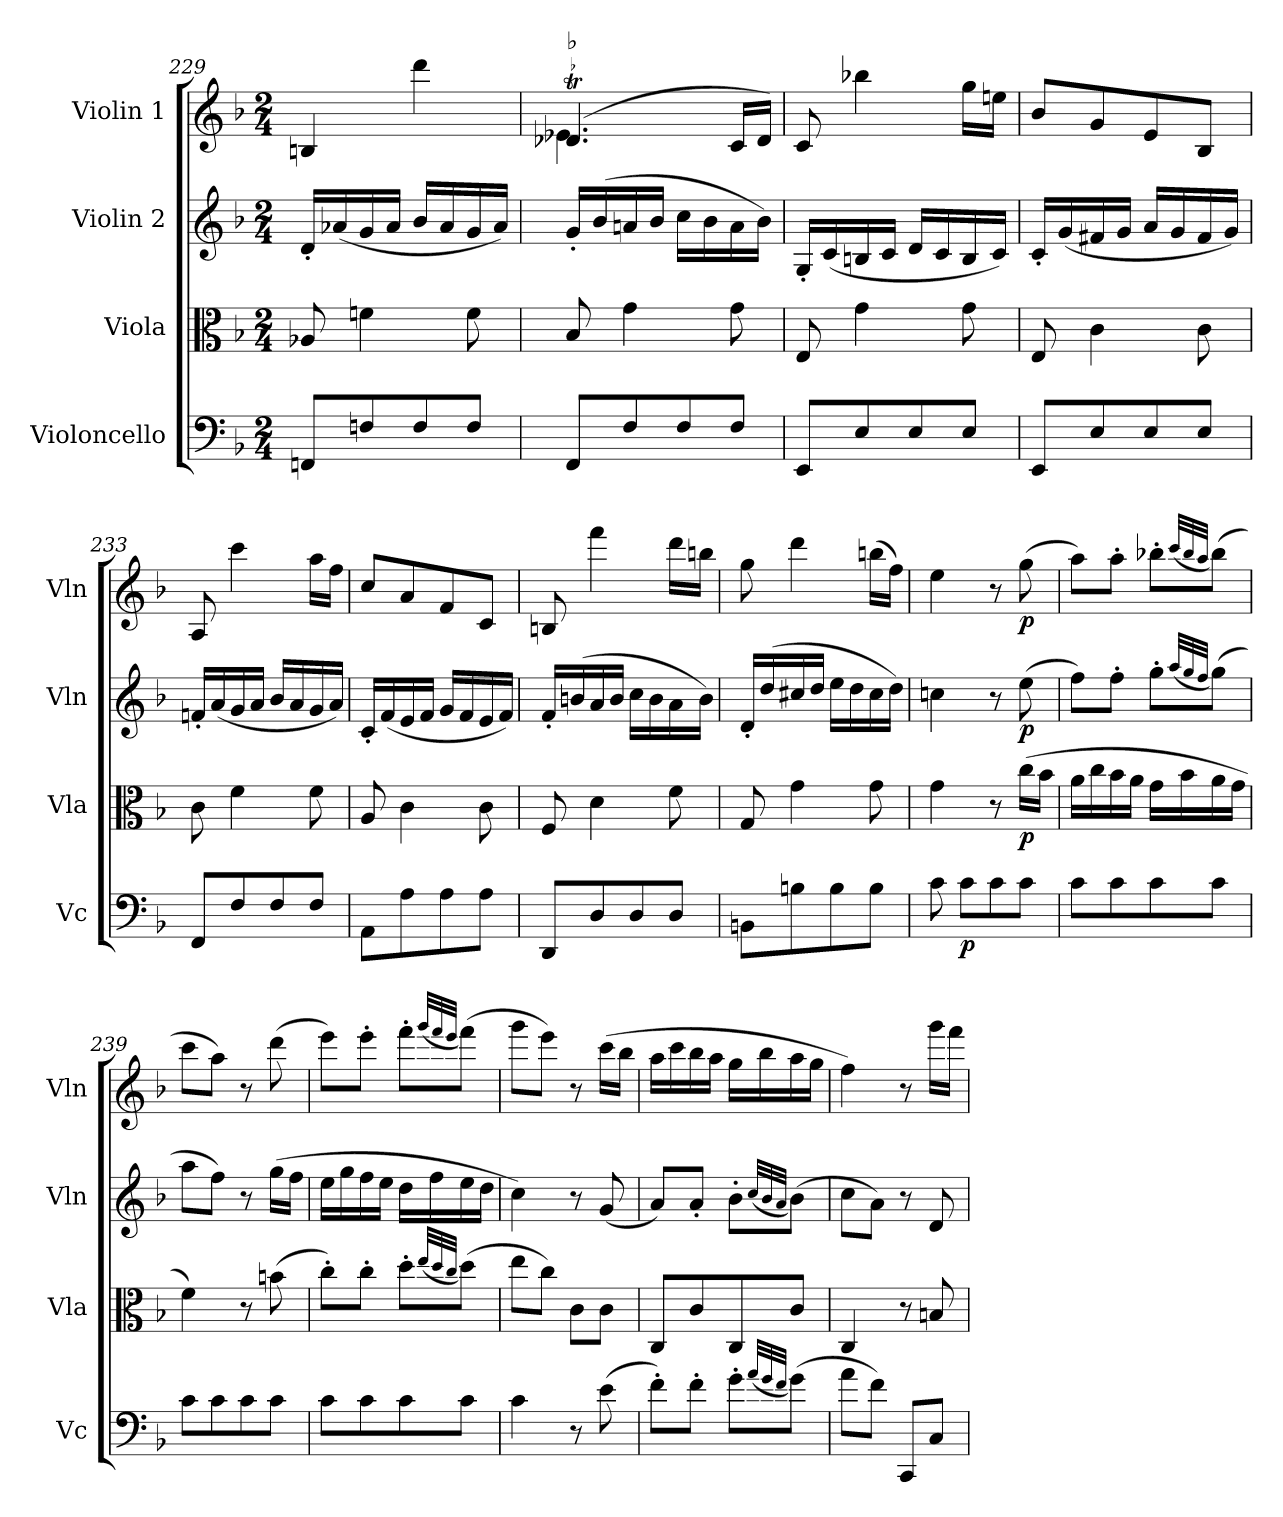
**kern	**dynam	**kern	**dynam	**kern	**dynam	**kern	**dynam
*part4	*part4	*part3	*part3	*part2	*part2	*part1	*part1
*staff4	*staff4	*staff3	*staff3	*staff2	*staff2	*staff1	*staff1
*I"Violoncello	*	*I"Viola	*	*I"Violin 2	*	*I"Violin 1	*
*I'Vc	*	*I'Vla	*	*I'Vln	*	*I'Vln	*
*clefF4	*	*clefC3	*	*clefG2	*	*clefG2	*
*k[b-]	*	*k[b-]	*	*k[b-]	*	*k[b-]	*
*M2/4	*	*M2/4	*	*M2/4	*	*M2/4	*
=229	=229	=229	=229	=229	=229	=229	=229
8FFn/L	.	8A-X/	.	16d'/LL	.	4Bn/	.
.	.	.	.	(16a-X/	.	.	.
8Fn/	.	4fn\	.	16g/	.	.	.
.	.	.	.	16a-/JJ	.	.	.
8F/	.	.	.	16b-/LL	.	4ddd\	.
.	.	.	.	16a-/	.	.	.
8F/J	.	8f\	.	16g/	.	.	.
.	.	.	.	16a-/JJ)	.	.	.
!!LO:LB:g=z
=230	=230	=230	=230	=230	=230	=230	=230
*	*	*	*	*	*	*^	*
!	!	!	!	!	!	!LO:TX:a:t=♭	!	!
8FF/L	.	8B-/	.	16g'/LL	.	(4.d-XT/	4.e-X	.
.	.	.	.	(16b-/	.	.	.	.
8F/	.	4g\	.	16an/	.	.	.	.
.	.	.	.	16b-/JJ	.	.	.	.
8F/	.	.	.	16cc\LL	.	.	.	.
.	.	.	.	16b-\	.	.	.	.
8F/J	.	8g\	.	16a\	.	16c/LL	8ryy	.
.	.	.	.	16b-\JJ)	.	16d-/JJ)	.	.
*	*	*	*	*	*	*v	*v	*
=231	=231	=231	=231	=231	=231	=231	=231
8EE/L	.	8E/	.	16G'/LL	.	8c/	.
.	.	.	.	(16c/	.	.	.
8E/	.	4g\	.	16Bn/	.	4bb-X\	.
.	.	.	.	16c/JJ	.	.	.
8E/	.	.	.	16d/LL	.	.	.
.	.	.	.	16c/	.	.	.
8E/J	.	8g\	.	16B/	.	16gg\LL	.
.	.	.	.	16c/JJ)	.	16een\JJ	.
!!LO:PB:g=z
=232	=232	=232	=232	=232	=232	=232	=232
8EE/L	.	8E/	.	16c'/LL	.	8b-/L	.
.	.	.	.	(16g/	.	.	.
8E/	.	4c\	.	16f#X/	.	8g/	.
.	.	.	.	16g/JJ	.	.	.
8E/	.	.	.	16a/LL	.	8e/	.
.	.	.	.	16g/	.	.	.
8E/J	.	8c\	.	16f#/	.	8B-/J	.
.	.	.	.	16g/JJ)	.	.	.
=233	=233	=233	=233	=233	=233	=233	=233
8FF/L	.	8c\	.	16fn'/LL	.	8A/	.
.	.	.	.	(16a/	.	.	.
8F/	.	4f\	.	16g/	.	4ccc\	.
.	.	.	.	16a/JJ	.	.	.
8F/	.	.	.	16b-/LL	.	.	.
.	.	.	.	16a/	.	.	.
8F/J	.	8f\	.	16g/	.	16aa\LL	.
.	.	.	.	16a/JJ)	.	16ff\JJ	.
=234	=234	=234	=234	=234	=234	=234	=234
8AA\L	.	8A/	.	16c'/LL	.	8cc/L	.
.	.	.	.	(16f/	.	.	.
8A\	.	4c\	.	16e/	.	8a/	.
.	.	.	.	16f/JJ	.	.	.
8A\	.	.	.	16g/LL	.	8f/	.
.	.	.	.	16f/	.	.	.
8A\J	.	8c\	.	16e/	.	8c/J	.
.	.	.	.	16f/JJ)	.	.	.
=235	=235	=235	=235	=235	=235	=235	=235
8DD/L	.	8F/	.	16f'/LL	.	8Bn/	.
.	.	.	.	(16bn/	.	.	.
8D/	.	4d\	.	16a/	.	4fff\	.
.	.	.	.	16b/JJ	.	.	.
8D/	.	.	.	16cc\LL	.	.	.
.	.	.	.	16b\	.	.	.
8D/J	.	8f\	.	16a\	.	16ddd\LL	.
.	.	.	.	16b\JJ)	.	16bbn\JJ	.
=236	=236	=236	=236	=236	=236	=236	=236
8BBn\L	.	8G/	.	16d'/LL	.	8gg\	.
.	.	.	.	(16dd/	.	.	.
8Bn\	.	4g\	.	16cc#X/	.	4ddd\	.
.	.	.	.	16dd/JJ	.	.	.
8B\	.	.	.	16ee\LL	.	.	.
.	.	.	.	16dd\	.	.	.
8B\J	.	8g\	.	16cc#\	.	(16bbn\LL	.
.	.	.	.	16dd\JJ)	.	16ff\JJ)	.
!!LO:LB:g=z
=237	=237	=237	=237	=237	=237	=237	=237
8c\	.	4g\	.	4ccn\	.	4ee\	.
!	!LO:DY:b	!	!	!	!	!	!
8c\L	p	.	.	.	.	.	.
8c\	.	8r	.	8r	.	8r	.
!	!	!	!LO:DY:b	!	!LO:DY:b	!	!LO:DY:b
8c\J	.	(16cc\LL	p	(8ee\	p	(8gg\	p
.	.	16b-\JJ	.	.	.	.	.
=238	=238	=238	=238	=238	=238	=238	=238
8c\L	.	16a\LL	.	8ff\L)	.	8aa\L)	.
.	.	16cc\	.	.	.	.	.
8c\	.	16b-\	.	8ff'\J	.	8aa'\J	.
.	.	16a\JJ	.	.	.	.	.
8c\	.	16g\LL	.	8gg'\L	.	8bb-X'\L	.
.	.	16b-\	.	.	.	.	.
.	.	.	.	(32qaa/LLL	.	(32qccc/LLL	.
.	.	.	.	32qgg/	.	32qbb-/	.
.	.	.	.	32qff/JJJ	.	32qaa/JJJ	.
8c\J	.	16a\	.	(8gg\J)	.	(8bb-\J)	.
.	.	16g\JJ	.	.	.	.	.
=239	=239	=239	=239	=239	=239	=239	=239
8c\L	.	4f\)	.	8aa\L	.	8ccc\L	.
8c\	.	.	.	8ff\J)	.	8aa\J)	.
8c\	.	8r	.	8r	.	8r	.
8c\J	.	(8bn\	.	(16gg\LL	.	(8ddd\	.
.	.	.	.	16ff\JJ	.	.	.
!!LO:LB:g=z
=240	=240	=240	=240	=240	=240	=240	=240
8c\L	.	8cc'\L)	.	16ee\LL	.	8eee\L)	.
.	.	.	.	16gg\	.	.	.
8c\	.	8cc'\J	.	16ff\	.	8eee'\J	.
.	.	.	.	16ee\JJ	.	.	.
8c\	.	8dd'\L	.	16dd\LL	.	8fff'\L	.
.	.	.	.	16ff\	.	.	.
.	.	(32qee/LLL	.	.	.	(32qggg/LLL	.
.	.	32qdd/	.	.	.	32qfff/	.
.	.	32qcc/JJJ	.	.	.	32qeee/JJJ	.
8c\J	.	(8dd\J)	.	16ee\	.	(8fff\J)	.
.	.	.	.	16dd\JJ	.	.	.
=241	=241	=241	=241	=241	=241	=241	=241
4c\	.	8ee\L	.	4cc\)	.	8ggg\L	.
.	.	8cc\J)	.	.	.	8eee\J)	.
8r	.	8c\L	.	8r	.	8r	.
(8e\	.	8c\J	.	(8g/	.	(16ccc\LL	.
.	.	.	.	.	.	16bb-\JJ	.
=242	=242	=242	=242	=242	=242	=242	=242
8f'\L)	.	8C/L	.	8a/L)	.	16aa\LL	.
.	.	.	.	.	.	16ccc\	.
8f'\J	.	8c/	.	8a'/J	.	16bb-\	.
.	.	.	.	.	.	16aa\JJ	.
8g'\L	.	8C/	.	8b-'\L	.	16gg\LL	.
.	.	.	.	.	.	16bb-\	.
(32qa/LLL	.	.	.	(32qcc/LLL	.	.	.
32qg/	.	.	.	32qb-/	.	.	.
32qf/JJJ	.	.	.	32qa/JJJ	.	.	.
(8g\J)	.	8c/J	.	(8b-\J)	.	16aa\	.
.	.	.	.	.	.	16gg\JJ	.
=243	=243	=243	=243	=243	=243	=243	=243
8a\L	.	4C/	.	8cc\L	.	4ff\)	.
8f\J)	.	.	.	8a\J)	.	.	.
8CC/L	.	8r	.	8r	.	8r	.
8C/J	.	8Bn/	.	8d/	.	16ggg\LL	.
.	.	.	.	.	.	16fff\JJ	.
=	=	=	=	=	=	=	=
*-	*-	*-	*-	*-	*-	*-	*-
